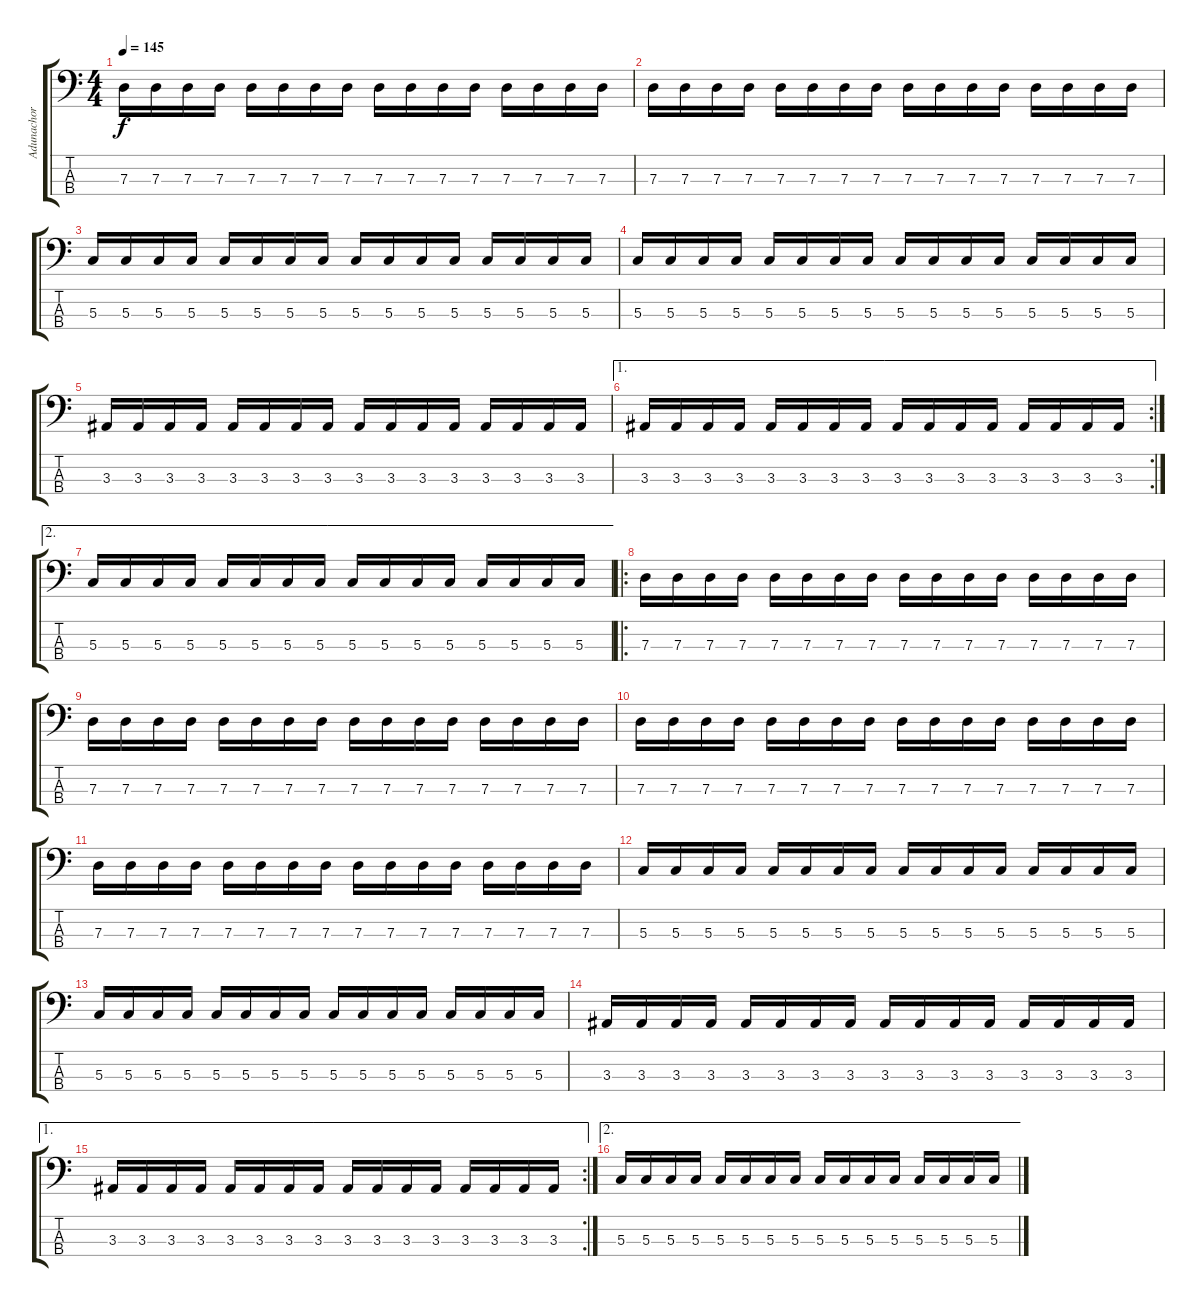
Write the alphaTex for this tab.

\track ("Adunachor" "Adunachor") {instrument electricbasspick}
\staff {score tabs}
\tuning (F2 C2 G1 D1) {hide}
\ts (4 4)
\tempo 145
\clef f4
\ks c
7.3.16{dy f} 7.3.16 7.3.16 7.3.16 7.3.16 7.3.16 7.3.16 7.3.16 7.3.16 7.3.16 7.3.16 7.3.16 7.3.16 7.3.16 7.3.16 7.3.16 |
7.3.16 7.3.16 7.3.16 7.3.16 7.3.16 7.3.16 7.3.16 7.3.16 7.3.16 7.3.16 7.3.16 7.3.16 7.3.16 7.3.16 7.3.16 7.3.16 |
5.3.16 5.3.16 5.3.16 5.3.16 5.3.16 5.3.16 5.3.16 5.3.16 5.3.16 5.3.16 5.3.16 5.3.16 5.3.16 5.3.16 5.3.16 5.3.16 |
5.3.16 5.3.16 5.3.16 5.3.16 5.3.16 5.3.16 5.3.16 5.3.16 5.3.16 5.3.16 5.3.16 5.3.16 5.3.16 5.3.16 5.3.16 5.3.16 |
3.3.16 3.3.16 3.3.16 3.3.16 3.3.16 3.3.16 3.3.16 3.3.16 3.3.16 3.3.16 3.3.16 3.3.16 3.3.16 3.3.16 3.3.16 3.3.16 |
\ae 1
\rc 2
3.3.16 3.3.16 3.3.16 3.3.16 3.3.16 3.3.16 3.3.16 3.3.16 3.3.16 3.3.16 3.3.16 3.3.16 3.3.16 3.3.16 3.3.16 3.3.16 |
\ae 2
5.3.16 5.3.16 5.3.16 5.3.16 5.3.16 5.3.16 5.3.16 5.3.16 5.3.16 5.3.16 5.3.16 5.3.16 5.3.16 5.3.16 5.3.16 5.3.16 |
\ro
7.3.16 7.3.16 7.3.16 7.3.16 7.3.16 7.3.16 7.3.16 7.3.16 7.3.16 7.3.16 7.3.16 7.3.16 7.3.16 7.3.16 7.3.16 7.3.16 |
7.3.16 7.3.16 7.3.16 7.3.16 7.3.16 7.3.16 7.3.16 7.3.16 7.3.16 7.3.16 7.3.16 7.3.16 7.3.16 7.3.16 7.3.16 7.3.16 |
7.3.16 7.3.16 7.3.16 7.3.16 7.3.16 7.3.16 7.3.16 7.3.16 7.3.16 7.3.16 7.3.16 7.3.16 7.3.16 7.3.16 7.3.16 7.3.16 |
7.3.16 7.3.16 7.3.16 7.3.16 7.3.16 7.3.16 7.3.16 7.3.16 7.3.16 7.3.16 7.3.16 7.3.16 7.3.16 7.3.16 7.3.16 7.3.16 |
5.3.16 5.3.16 5.3.16 5.3.16 5.3.16 5.3.16 5.3.16 5.3.16 5.3.16 5.3.16 5.3.16 5.3.16 5.3.16 5.3.16 5.3.16 5.3.16 |
5.3.16 5.3.16 5.3.16 5.3.16 5.3.16 5.3.16 5.3.16 5.3.16 5.3.16 5.3.16 5.3.16 5.3.16 5.3.16 5.3.16 5.3.16 5.3.16 |
3.3.16 3.3.16 3.3.16 3.3.16 3.3.16 3.3.16 3.3.16 3.3.16 3.3.16 3.3.16 3.3.16 3.3.16 3.3.16 3.3.16 3.3.16 3.3.16 |
\ae 1
\rc 2
3.3.16 3.3.16 3.3.16 3.3.16 3.3.16 3.3.16 3.3.16 3.3.16 3.3.16 3.3.16 3.3.16 3.3.16 3.3.16 3.3.16 3.3.16 3.3.16 |
\ae 2
5.3.16 5.3.16 5.3.16 5.3.16 5.3.16 5.3.16 5.3.16 5.3.16 5.3.16 5.3.16 5.3.16 5.3.16 5.3.16 5.3.16 5.3.16 5.3.16
